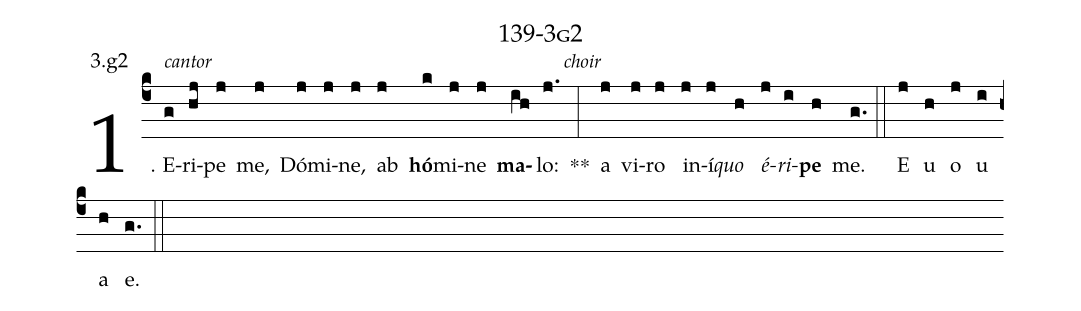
name: 139-3g2;
annotation: 3.g2;
%%
(c4)1. <alt>cantor</alt>E(g)ri(hj)pe(j) me,(j) Dó(j)mi(j)ne,(j) ab(j) <b>hó</b>(k)mi(j)ne(j) <b>ma</b>(ih)lo:(j.) <alt>choir</alt>**(:) a(j) vi(j)ro(j) in(j)í(j)<i>quo</i>(h) <i>é</i>(j)<i>ri</i>(i)<b>pe</b>(h) me.(g.) (::) E(j) u(h) o(j) u(i) a(h) e.(g.) (::)
